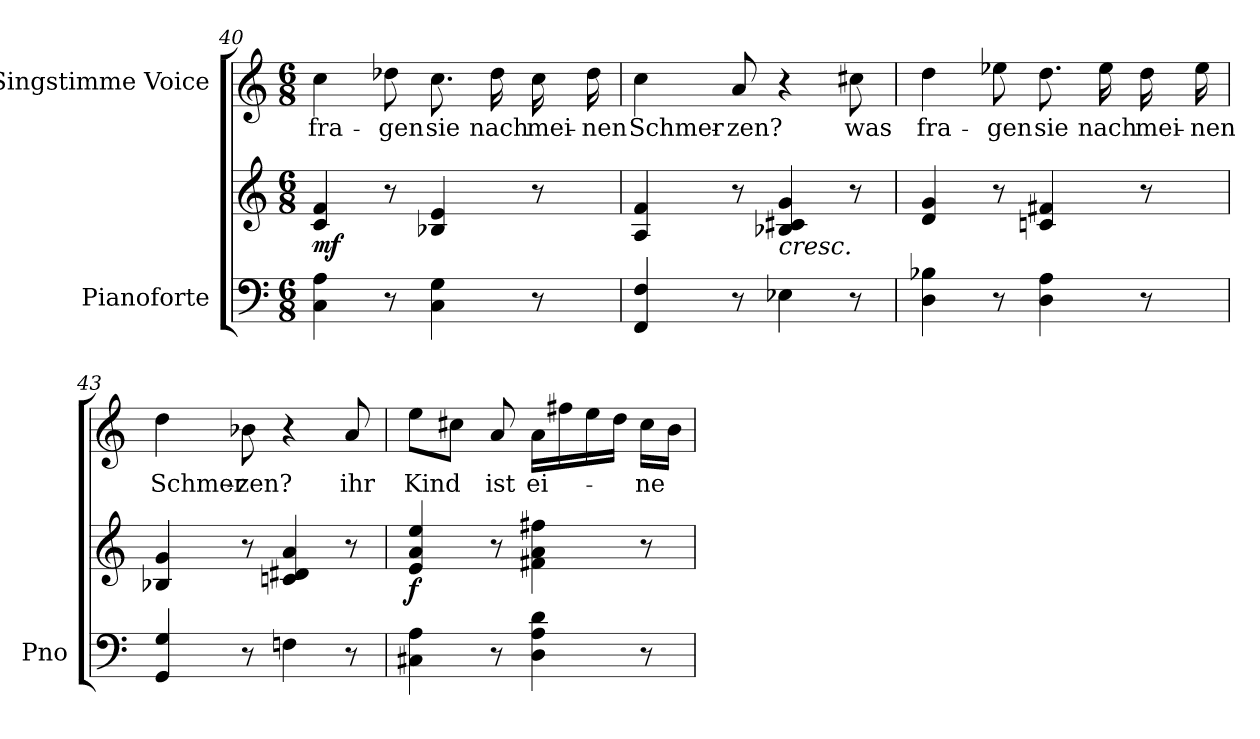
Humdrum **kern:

**kern	**kern	**dynam	**kern	**text
*part2	*part2	*part2	*part1	*part1
*staff3	*staff2	*staff2/3	*staff1	*staff1
*I"Pianoforte	*	*	*I"Singstimme Voice	*
*I'Pno	*	*	*	*
*clefF4	*clefG2	*	*clefG2	*
*k[]	*k[]	*	*k[]	*
*M6/8	*M6/8	*	*M6/8	*
=40	=40	=40	=40	=40
!	!	!LO:DY:b	!	!
4C\ 4A\	4c/ 4f/	mf	4cc\	fra-
8r	8r	.	8dd-X\	-gen
4C\ 4G\	4B-X/ 4e/	.	8.cc\	sie
.	.	.	16dd-\	nach
8r	8r	.	16cc\	mei-
.	.	.	16dd-\	-nen
=41	=41	=41	=41	=41
4FF/ 4F/	4A/ 4f/	.	4cc\	Schmer-
8r	8r	.	8a/	-zen?
!	!LO:TX:b:i:t=cresc.	!	!	!
4E-X\	4B-X/ 4c#X/ 4g/	.	4r	.
8r	8r	.	8cc#X\	was
=42	=42	=42	=42	=42
4D\ 4B-X\	4d/ 4g/	.	4dd\	fra-
8r	8r	.	8ee-X\	-gen
4D\ 4A\	4cn/ 4f#X/	.	8.dd\	sie
.	.	.	16ee-\	nach
8r	8r	.	16dd\	mei-
.	.	.	16ee-\	-nen
=43	=43	=43	=43	=43
4GG/ 4G/	4B-X/ 4g/	.	4dd\	Schmer-
8r	8r	.	8b-X\	-zen?
4Fn\	4cn/ 4d#X/ 4a/	.	4r	.
8r	8r	.	8a/	ihr
=44	=44	=44	=44	=44
!	!	!LO:DY:b	!	!
4C#X\ 4A\	4e/ 4a/ 4ee/	f	8ee\L	Kind
.	.	.	8cc#X\J	.
8r	8r	.	8a/	ist
4D\ 4A\ 4d\	4f#X\ 4a\ 4ff#X\	.	16a\LL	ei-
.	.	.	16ff#X\	.
.	.	.	16ee\	.
.	.	.	16dd\JJ	.
8r	8r	.	16cc#\LL	-ne
.	.	.	16b\JJ	.
=	=	=	=	=
*-	*-	*-	*-	*-
